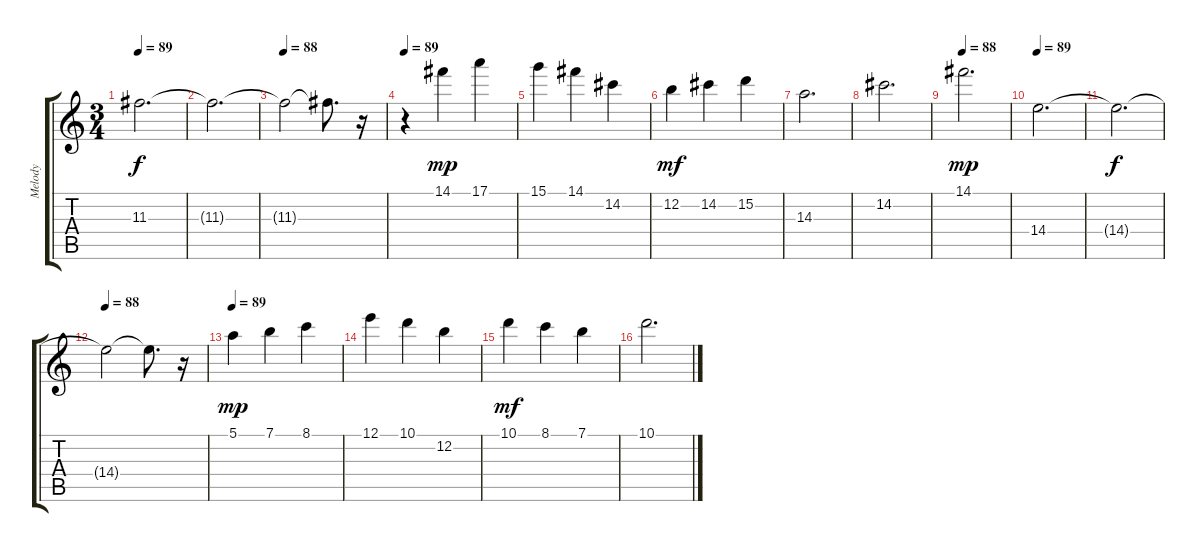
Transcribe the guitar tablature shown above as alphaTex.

\track ("Melody" "Melody") {instrument distortionguitar}
\staff {score tabs}
\tuning (E4 B3 G3 D3 A2 E2) {hide}
\ts (3 4)
\tempo 89
\clef g2
\ks c
11.3{t}.2{d dy f} |
11.3{t}.2{d} |
\tempo 88
11.3{t}.2 11.3{t}.8{d} r.16 |
\tempo 89
r.4 14.1.4{dy mp volume 16} 17.1.4 |
15.1.4 14.1.4 14.2.4 |
12.2.4{dy mf} 14.2.4 15.2.4 |
14.3.2{d} |
14.2.2{d} |
\tempo 88
14.1.2{d dy mp} |
\tempo 89
14.4.2{d} |
14.4{t}.2{d dy f} |
\tempo 88
14.4{t}.2 14.4{t}.8{d} r.16 |
\tempo 89
5.1.4{dy mp volume 16} 7.1.4 8.1.4 |
12.1.4 10.1.4 12.2.4 |
10.1.4{dy mf} 8.1.4 7.1.4 |
10.1.2{d}
